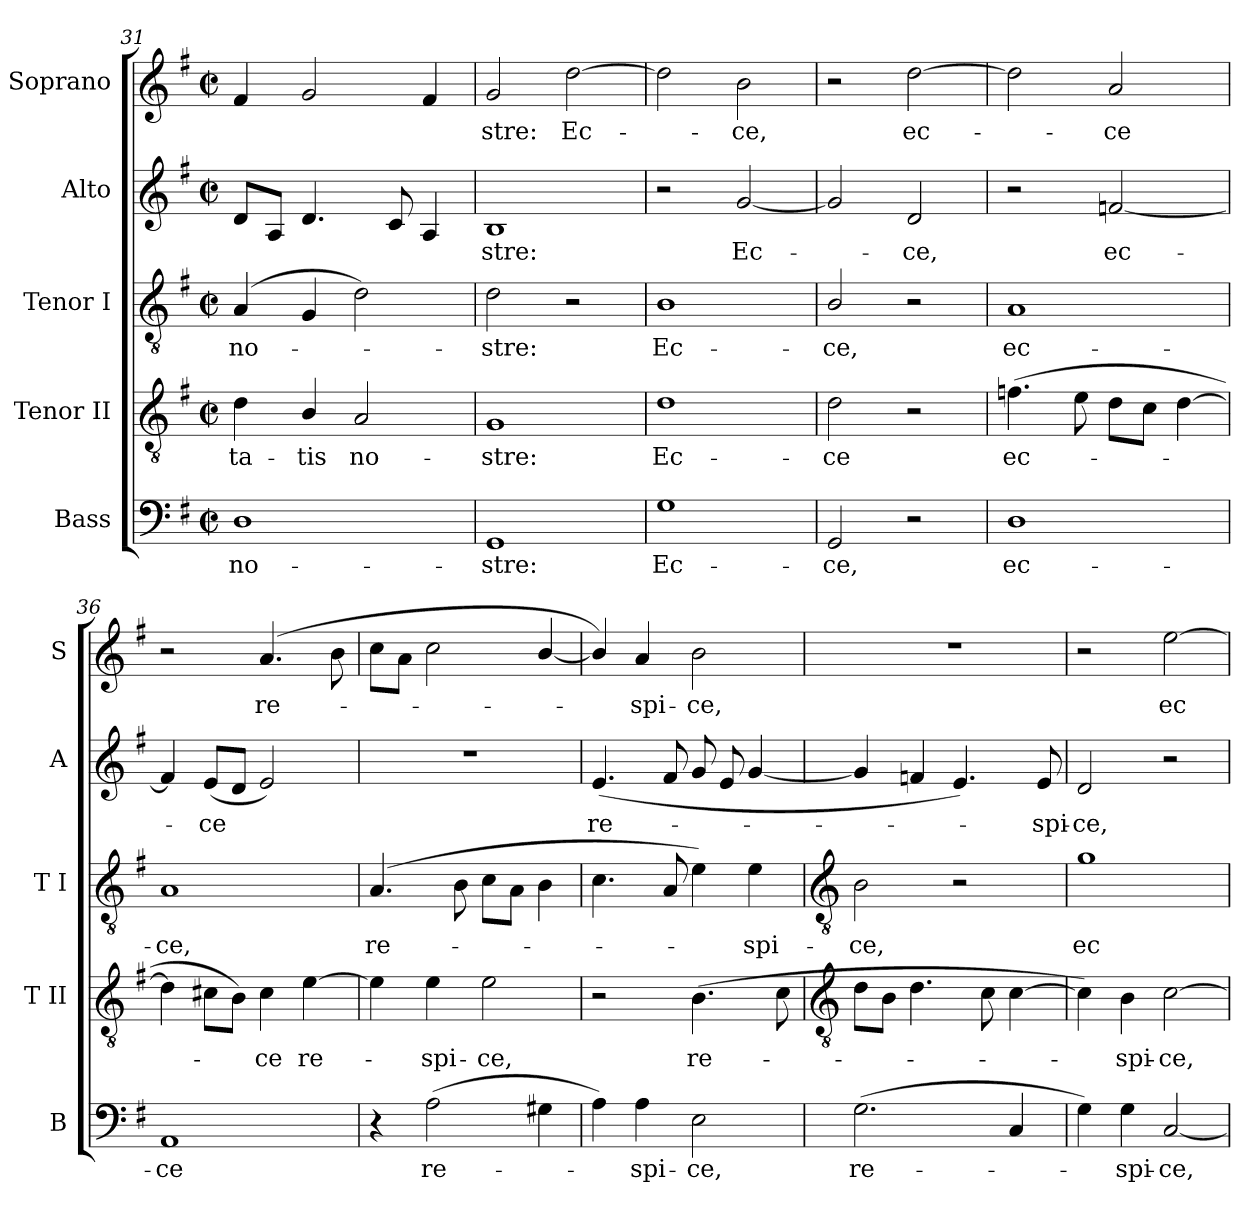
**kern	**text	**kern	**text	**kern	**text	**kern	**text	**kern	**text
*part5	*part5	*part4	*part4	*part3	*part3	*part2	*part2	*part1	*part1
*staff5	*staff5	*staff4	*staff4	*staff3	*staff3	*staff2	*staff2	*staff1	*staff1
*I"Bass	*	*I"Tenor II	*	*I"Tenor I	*	*I"Alto	*	*I"Soprano	*
*I'B	*	*I'T II	*	*I'T I	*	*I'A	*	*I'S	*
!!LO:LB:g=z
*clefF4	*	*clefGv2	*	*clefGv2	*	*clefG2	*	*clefG2	*
*k[f#]	*	*k[f#]	*	*k[f#]	*	*k[f#]	*	*k[f#]	*
*G:	*	*G:	*	*G:	*	*G:	*	*G:	*
*M2/2	*	*M2/2	*	*M2/2	*	*M2/2	*	*M2/2	*
*met(c|)	*	*met(c|)	*	*met(c|)	*	*met(c|)	*	*met(c|)	*
=31	=31	=31	=31	=31	=31	=31	=31	=31	=31
!	!LO:LY:b	!	!LO:LY:b	!	!LO:LY:b	!	!	!	!
1D	no-	4d	-ta-	(<4A	no-	8dL	.	4f#	.
.	.	.	.	.	.	8AJ	.	.	.
!	!	!	!LO:LY:b	!	!	!	!	!	!
.	.	4B/	-tis	4G	.	4.d	.	2g	.
!	!	!	!LO:LY:b	!	!	!	!	!	!
.	.	2A	no-	2d)	.	.	.	.	.
.	.	.	.	.	.	8c	.	.	.
.	.	.	.	.	.	4A	.	4f#	.
=32	=32	=32	=32	=32	=32	=32	=32	=32	=32
!	!LO:LY:b	!	!LO:LY:b	!	!LO:LY:b	!	!LO:LY:b	!	!LO:LY:b
1GG	-stre:	1G	-stre:	2d	stre:	1B	stre:	2g	stre:
!	!	!	!	!	!	!	!	!	!LO:LY:b
.	.	.	.	2r	.	.	.	[2dd	Ec-
=33	=33	=33	=33	=33	=33	=33	=33	=33	=33
!	!LO:LY:b	!	!LO:LY:b	!	!LO:LY:b	!	!	!	!
1G	Ec-	1d	Ec-	1B	Ec-	2r	.	2dd]	.
!	!	!	!	!	!	!	!LO:LY:b	!	!LO:LY:b
.	.	.	.	.	.	[2g	Ec-	2b	ce,
=34	=34	=34	=34	=34	=34	=34	=34	=34	=34
!	!LO:LY:b	!	!LO:LY:b	!	!LO:LY:b	!	!	!	!
2GG	-ce,	2d	-ce	2B/	-ce,	2g]	.	2r	.
!	!	!	!	!	!	!	!LO:LY:b	!	!LO:LY:b
2r	.	2r	.	2r	.	2d	ce,	[2dd	ec-
=35	=35	=35	=35	=35	=35	=35	=35	=35	=35
!	!LO:LY:b	!	!LO:LY:b	!	!LO:LY:b	!	!	!	!
1D	ec-	(>4.fn	ec-	1A	ec-	2r	.	2dd]	.
.	.	8e	.	.	.	.	.	.	.
!	!	!	!	!	!	!	!LO:LY:b	!	!LO:LY:b
.	.	8dL	.	.	.	[2fn	ec-	2a	ce
.	.	8cJ	.	.	.	.	.	.	.
.	.	[4d	.	.	.	.	.	.	.
=36	=36	=36	=36	=36	=36	=36	=36	=36	=36
!	!LO:LY:b	!	!	!	!LO:LY:b	!	!	!	!
1AA	-ce	4d]	.	1A	-ce,	4f]	.	2r	.
!	!	!	!	!	!	!	!LO:LY:b	!	!
.	.	8c#XL	.	.	.	(<8eL	ce	.	.
.	.	8BJ)	.	.	.	8dJ	.	.	.
!	!	!	!LO:LY:b	!	!	!	!	!	!LO:LY:b
.	.	4c#	ce	.	.	2e)	.	(<4.a	re-
!	!	!	!LO:LY:b	!	!	!	!	!	!
.	.	[4e	re-	.	.	.	.	.	.
.	.	.	.	.	.	.	.	8b	.
=37	=37	=37	=37	=37	=37	=37	=37	=37	=37
!	!	!	!	!	!LO:LY:b	!	!	!	!
4r	.	4e]	.	(>4.A	re-	1r	.	8ccL	.
.	.	.	.	.	.	.	.	8aJ	.
!	!LO:LY:b	!	!LO:LY:b	!	!	!	!	!	!
(>2A	re-	4e	spi-	.	.	.	.	2cc	.
.	.	.	.	8B	.	.	.	.	.
!	!	!	!LO:LY:b	!	!	!	!	!	!
.	.	2e	-ce,	8cL	.	.	.	.	.
.	.	.	.	8AJ	.	.	.	.	.
4G#X	.	.	.	4B	.	.	.	[4b/	.
=38	=38	=38	=38	=38	=38	=38	=38	=38	=38
!	!	!	!	!	!	!	!LO:LY:b	!	!
4A)	.	2r	.	4.c	.	(<4.e	re-	4b/])	.
!	!LO:LY:b	!	!	!	!	!	!	!	!LO:LY:b
4A	spi-	.	.	.	.	.	.	4a	spi-
.	.	.	.	8A	.	8f#	.	.	.
!	!LO:LY:b	!	!LO:LY:b	!	!	!	!	!	!LO:LY:b
2E	-ce,	(>4.B	re-	4e)	.	8g	.	2b	-ce,
.	.	.	.	.	.	8e	.	.	.
!	!	!	!	!	!LO:LY:b	!	!	!	!
.	.	.	.	4e	spi-	[4g	.	.	.
.	.	8c	.	.	.	.	.	.	.
!!LO:LB:g=z
=39	=39	=39	=39	=39	=39	=39	=39	=39	=39
*	*	*clefGv2	*	*clefGv2	*	*	*	*	*
!	!LO:LY:b	!	!	!	!LO:LY:b	!	!	!	!
(>2.G	re-	8dL	.	2B	-ce,	4g]	.	1r	.
.	.	8BJ	.	.	.	.	.	.	.
.	.	4.d	.	.	.	4fn	.	.	.
.	.	.	.	2r	.	4.e)	.	.	.
.	.	8c	.	.	.	.	.	.	.
4C	.	[4c	.	.	.	.	.	.	.
!	!	!	!	!	!	!	!LO:LY:b	!	!
.	.	.	.	.	.	8e	spi-	.	.
=40	=40	=40	=40	=40	=40	=40	=40	=40	=40
!	!	!	!	!	!LO:LY:b	!	!LO:LY:b	!	!
4G)	.	4c])	.	1g	ec-	2d	-ce,	2r	.
!	!LO:LY:b	!	!LO:LY:b	!	!	!	!	!	!
4G	spi-	4B	spi-	.	.	.	.	.	.
!	!LO:LY:b	!	!LO:LY:b	!	!	!	!	!	!LO:LY:b
[2C	-ce,	[2c	-ce,	.	.	2r	.	[2ee	ec-
=	=	=	=	=	=	=	=	=	=
*-	*-	*-	*-	*-	*-	*-	*-	*-	*-
